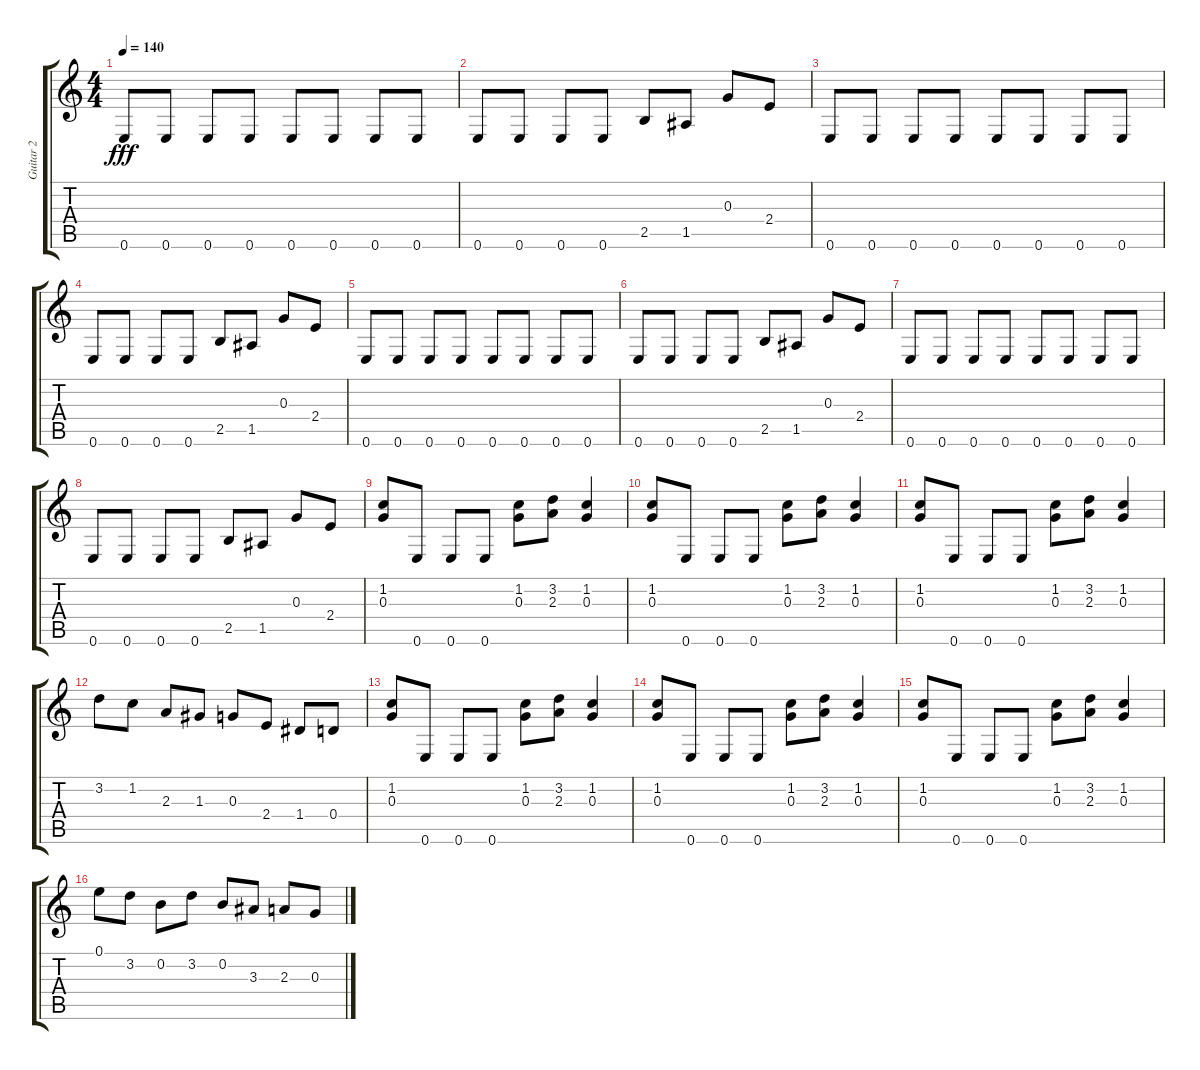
\track ("Guitar 2" "Guitar 2") {instrument electricguitarclean}
\staff {score tabs}
\tuning (E4 B3 G3 D3 A2 E2) {hide}
\ts (4 4)
\tempo 140
\clef g2
\ks c
0.6.8{dy fff} 0.6.8 0.6.8 0.6.8 0.6.8 0.6.8 0.6.8 0.6.8 |
0.6.8 0.6.8 0.6.8 0.6.8 2.5.8 1.5.8 0.3.8 2.4.8 |
0.6.8 0.6.8 0.6.8 0.6.8 0.6.8 0.6.8 0.6.8 0.6.8 |
0.6.8 0.6.8 0.6.8 0.6.8 2.5.8 1.5.8 0.3.8 2.4.8 |
0.6.8 0.6.8 0.6.8 0.6.8 0.6.8 0.6.8 0.6.8 0.6.8 |
0.6.8 0.6.8 0.6.8 0.6.8 2.5.8 1.5.8 0.3.8 2.4.8 |
0.6.8 0.6.8 0.6.8 0.6.8 0.6.8 0.6.8 0.6.8 0.6.8 |
0.6.8 0.6.8 0.6.8 0.6.8 2.5.8 1.5.8 0.3.8 2.4.8 |
(1.2 0.3).8 0.6.8 0.6.8 0.6.8 (1.2 0.3).8 (3.2 2.3).8 (1.2 0.3).4 |
(1.2 0.3).8 0.6.8 0.6.8 0.6.8 (1.2 0.3).8 (3.2 2.3).8 (1.2 0.3).4 |
(1.2 0.3).8 0.6.8 0.6.8 0.6.8 (1.2 0.3).8 (3.2 2.3).8 (1.2 0.3).4 |
3.2.8 1.2.8 2.3.8 1.3.8 0.3.8 2.4.8 1.4.8 0.4.8 |
(1.2 0.3).8 0.6.8 0.6.8 0.6.8 (1.2 0.3).8 (3.2 2.3).8 (1.2 0.3).4 |
(1.2 0.3).8 0.6.8 0.6.8 0.6.8 (1.2 0.3).8 (3.2 2.3).8 (1.2 0.3).4 |
(1.2 0.3).8 0.6.8 0.6.8 0.6.8 (1.2 0.3).8 (3.2 2.3).8 (1.2 0.3).4 |
0.1.8 3.2.8 0.2.8 3.2.8 0.2.8 3.3.8 2.3.8 0.3.8
